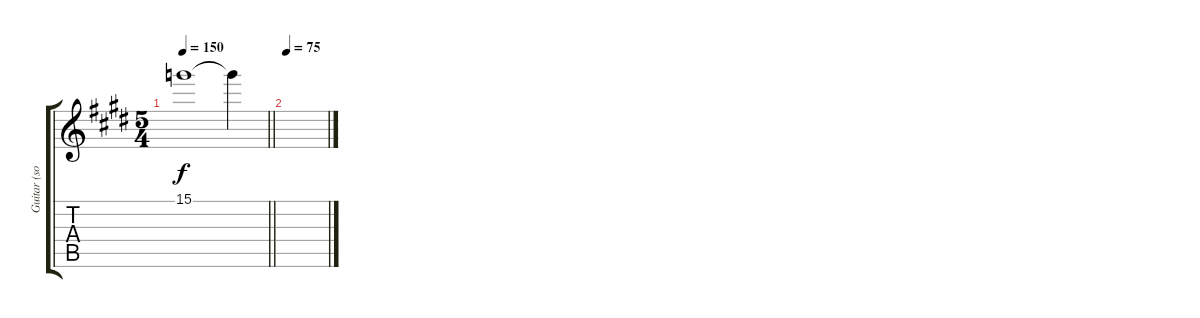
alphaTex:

\track ("Guitar (solo)" "Guitar (so") {instrument distortionguitar}
\staff {score tabs}
\tuning (E4 B3 G3 D3 A2 E2) {hide}
\ts (5 4)
\tempo 150
\clef g2
\barLineRight lightlight
\ks c#minor
15.1{t}.1{dy f} 15.1{t}.4 |
\section ("" "")
\tempo 75
